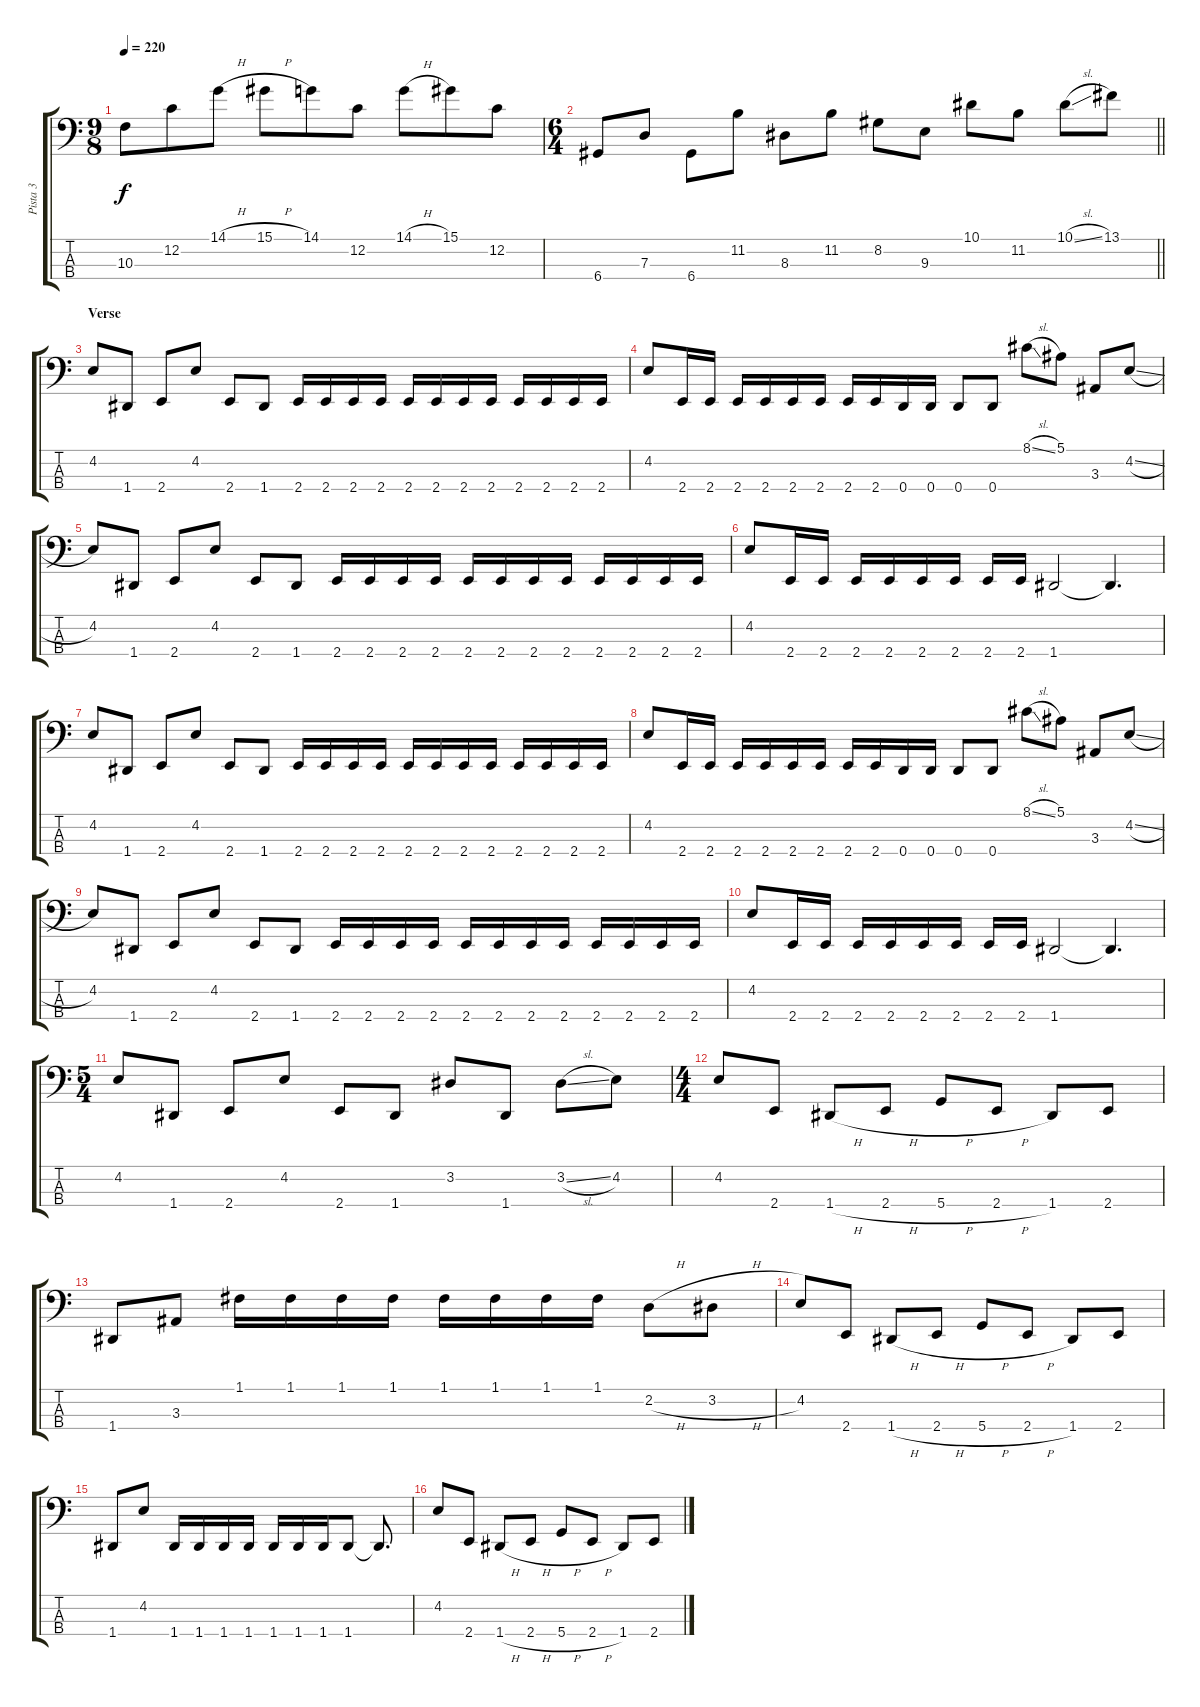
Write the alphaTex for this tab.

\track ("Pista 3" "Pista 3") {instrument electricbassfinger}
\staff {score tabs}
\tuning (F2 C2 G1 D1) {hide}
\ts (9 8)
\tempo 220
\clef f4
\ks c
10.3.8{dy f} 12.2.8 14.1{h}.8 15.1{h}.8 14.1.8 12.2.8 14.1{h}.8 15.1.8 12.2.8 |
\ts (6 4)
\barLineRight lightlight
6.4.8 7.3.8 6.4.8 11.2.8 8.3.8 11.2.8 8.2.8 9.3.8 10.1.8 11.2.8 10.1{sl}.8 13.1.8 |
\section ("" "Verse")
4.2.8 1.4.8 2.4.8 4.2.8 2.4.8 1.4.8 2.4.16 2.4.16 2.4.16 2.4.16 2.4.16 2.4.16 2.4.16 2.4.16 2.4.16 2.4.16 2.4.16 2.4.16 |
4.2.8 2.4.16 2.4.16 2.4.16 2.4.16 2.4.16 2.4.16 2.4.16 2.4.16 0.4.16 0.4.16 0.4.8 0.4.8 8.1{sl}.8 5.1.8 3.3.8 4.2{sl}.8 |
4.2.8 1.4.8 2.4.8 4.2.8 2.4.8 1.4.8 2.4.16 2.4.16 2.4.16 2.4.16 2.4.16 2.4.16 2.4.16 2.4.16 2.4.16 2.4.16 2.4.16 2.4.16 |
4.2.8 2.4.16 2.4.16 2.4.16 2.4.16 2.4.16 2.4.16 2.4.16 2.4.16 1.4.2 1.4{t}.4{d} |
4.2.8 1.4.8 2.4.8 4.2.8 2.4.8 1.4.8 2.4.16 2.4.16 2.4.16 2.4.16 2.4.16 2.4.16 2.4.16 2.4.16 2.4.16 2.4.16 2.4.16 2.4.16 |
4.2.8 2.4.16 2.4.16 2.4.16 2.4.16 2.4.16 2.4.16 2.4.16 2.4.16 0.4.16 0.4.16 0.4.8 0.4.8 8.1{sl}.8 5.1.8 3.3.8 4.2{sl}.8 |
4.2.8 1.4.8 2.4.8 4.2.8 2.4.8 1.4.8 2.4.16 2.4.16 2.4.16 2.4.16 2.4.16 2.4.16 2.4.16 2.4.16 2.4.16 2.4.16 2.4.16 2.4.16 |
4.2.8 2.4.16 2.4.16 2.4.16 2.4.16 2.4.16 2.4.16 2.4.16 2.4.16 1.4.2 1.4{t}.4{d} |
\ts (5 4)
4.2.8 1.4.8 2.4.8 4.2.8 2.4.8 1.4.8 3.2.8 1.4.8 3.2{sl}.8 4.2.8 |
\ts (4 4)
4.2.8 2.4.8 1.4{h}.8 2.4{h}.8 5.4{h}.8 2.4{h}.8 1.4.8 2.4.8 |
1.4.8 3.3.8 1.1.16 1.1.16 1.1.16 1.1.16 1.1.16 1.1.16 1.1.16 1.1.16 2.2{h}.8 3.2{h}.8 |
4.2.8 2.4.8 1.4{h}.8 2.4{h}.8 5.4{h}.8 2.4{h}.8 1.4.8 2.4.8 |
1.4.8 4.2.8 1.4.16 1.4.16 1.4.16 1.4.16 1.4.16 1.4.16 1.4.16 1.4.8 1.4{t}.8{d} |
4.2.8 2.4.8 1.4{h}.8 2.4{h}.8 5.4{h}.8 2.4{h}.8 1.4.8 2.4.8
